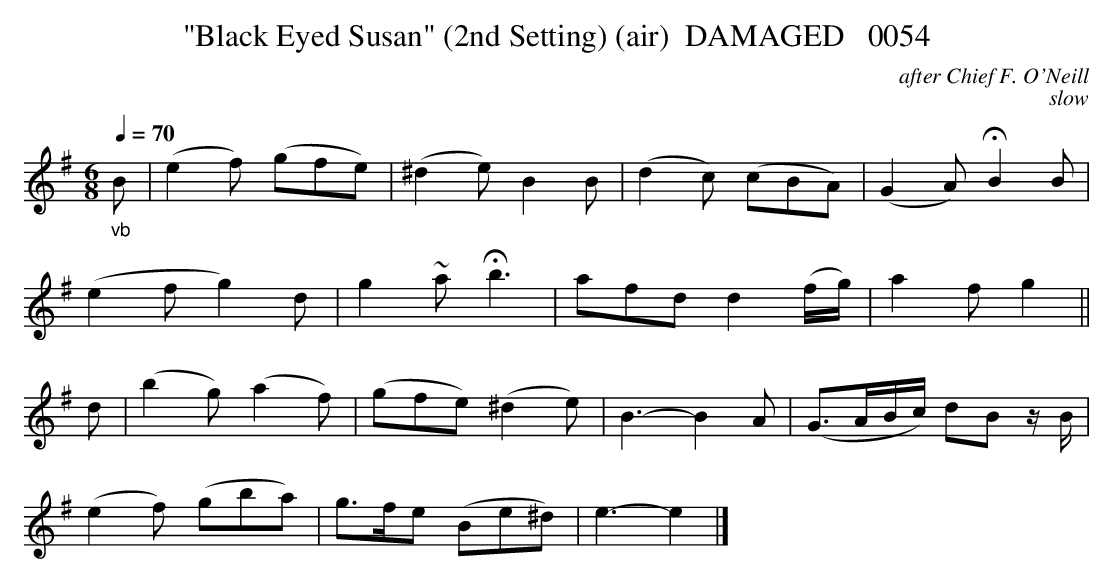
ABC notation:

X:1
T:"Black Eyed Susan" (2nd Setting) (air)  DAMAGED   0054
C:after Chief F. O'Neill
C:slow
Q:1/4=70
M:6/8
L:1/8
K:G
"_vb"B|(e2f) (gfe)|(^d2e) B2B|(d2c) (cBA)|(G2A) HB2B|
(e2f g2)d|g2~a Hb3|afd d2(f/2g/2)|a2f g2||
d|(b2g) (a2f)|(gfe) (^d2e)|B3-B2A|(G3/2A/2B/2c/2) dB z/2B/2|
(e2f) (gba)|g3/2f/2e (Be^d)|e3-e2|]
